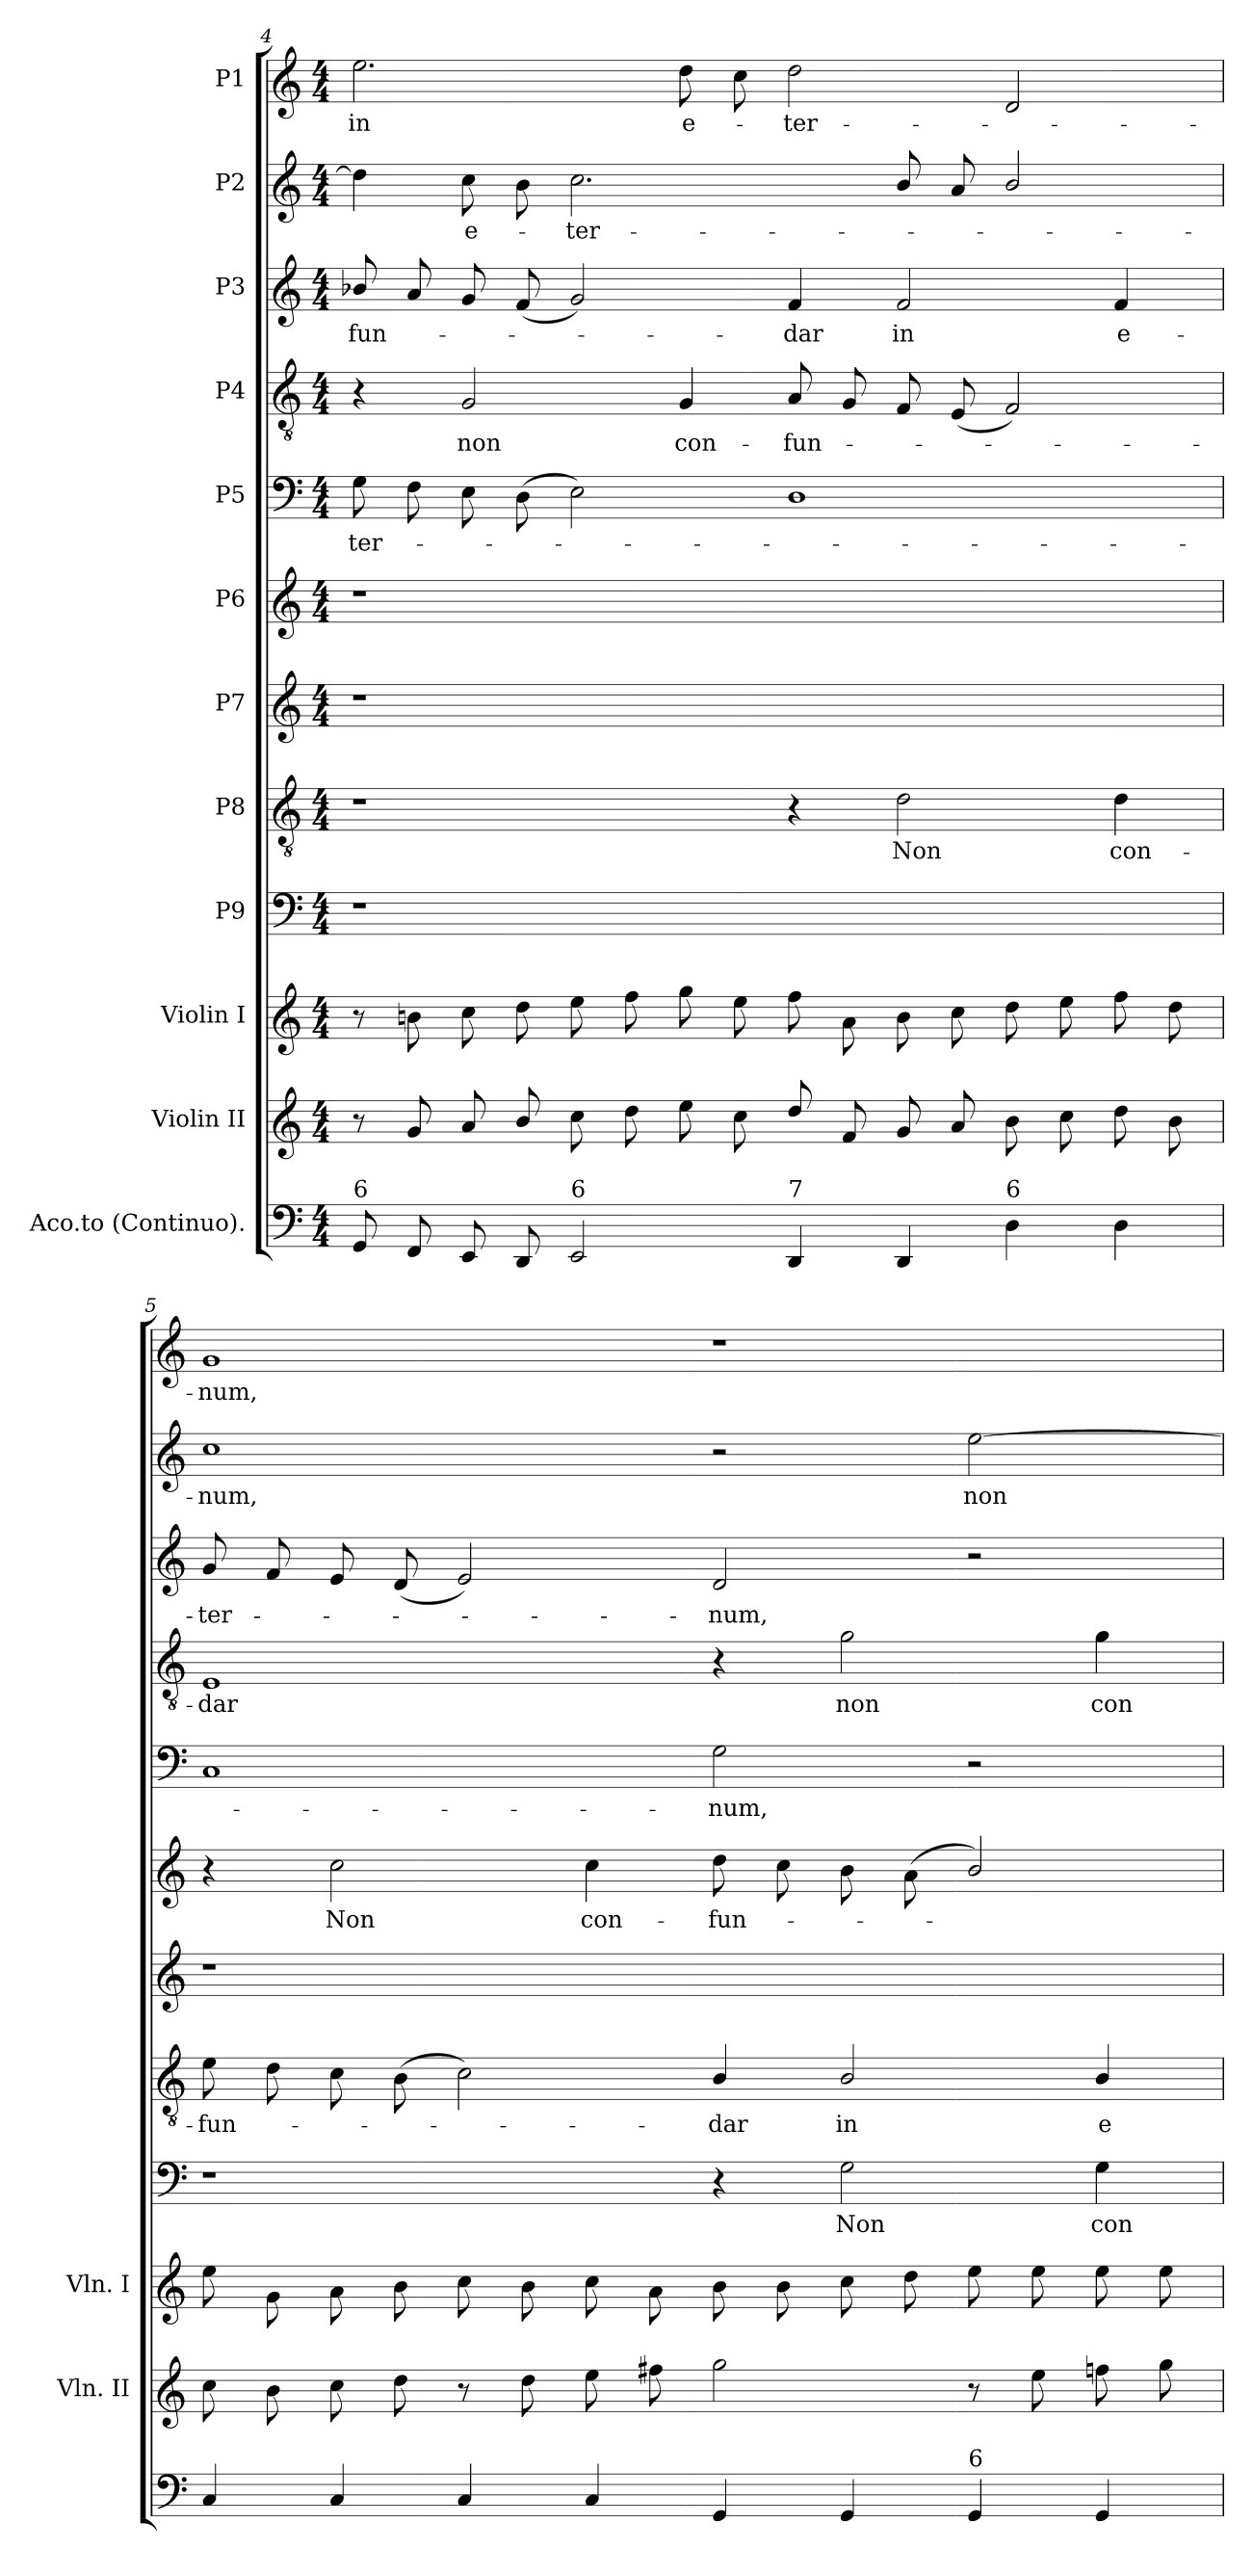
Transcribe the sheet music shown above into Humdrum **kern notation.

**kern	**kern	**kern	**kern	**text	**kern	**text	**kern	**kern	**text	**kern	**text	**kern	**text	**kern	**text	**kern	**text	**kern	**text
*part12	*part11	*part10	*part9	*part9	*part8	*part8	*part7	*part6	*part6	*part5	*part5	*part4	*part4	*part3	*part3	*part2	*part2	*part1	*part1
*staff12	*staff11	*staff10	*staff9	*staff9	*staff8	*staff8	*staff7	*staff6	*staff6	*staff5	*staff5	*staff4	*staff4	*staff3	*staff3	*staff2	*staff2	*staff1	*staff1
*I"Aco.to (Continuo).	*I"Violin II	*I"Violin I	*I"P9	*	*I"P8	*	*I"P7	*I"P6	*	*I"P5	*	*I"P4	*	*I"P3	*	*I"P2	*	*I"P1	*
*	*I'Vln. II	*I'Vln. I	*	*	*	*	*	*	*	*	*	*	*	*	*	*	*	*	*
*clefF4	*clefG2	*clefG2	*clefF4	*	*clefGv2	*	*clefG2	*clefG2	*	*clefF4	*	*clefGv2	*	*clefG2	*	*clefG2	*	*clefG2	*
*	*	*	*	*	*ITrd7c12	*	*	*	*	*	*	*ITrd7c12	*	*	*	*	*	*	*
*k[]	*k[]	*k[]	*k[]	*	*k[]	*	*k[]	*k[]	*	*k[]	*	*k[]	*	*k[]	*	*k[]	*	*k[]	*
*C:	*C:	*C:	*C:	*	*C:	*	*C:	*C:	*	*C:	*	*C:	*	*C:	*	*C:	*	*C:	*
*M4/4	*M4/4	*M4/4	*M4/4	*	*M4/4	*	*M4/4	*M4/4	*	*M4/4	*	*M4/4	*	*M4/4	*	*M4/4	*	*M4/4	*
=4	=4	=4	=4	=4	=4	=4	=4	=4	=4	=4	=4	=4	=4	=4	=4	=4	=4	=4	=4
!	!	!	!LO:N:vis=1	!	!	!	!LO:N:vis=1	!LO:N:vis=1	!	!	!	!	!	!	!	!	!	!	!
!	!	!	!	!	!	!	!	!	!	!	!LO:LY:b:color=#000000	!	!	!	!	!	!	!	!
!	!	!	!	!	!	!	!	!	!	!	!	!	!	!	!LO:LY:b:color=#000000	!	!	!	!
!LO:TX:a:t=6	!	!	!	!	!	!	!	!	!	!	!	!	!	!	!	!	!	!	!
!	!	!	!	!	!	!	!	!	!	!	!	!	!	!	!	!	!	!	!LO:LY:b:color=#000000
8GGi/	8r	8r	1r	.	1r	.	1r	1r	.	8Gi\	-ter-	4r	.	8b-Xi/	-fun-	4ddi\]	.	2.eei\	in
8FFi/	8gi/	8bni\	.	.	.	.	.	.	.	8Fi\	.	.	.	8ai/	.	.	.	.	.
!	!	!	!	!	!	!	!	!	!	!	!	!	!LO:LY:b:color=#000000	!	!	!	!	!	!
!	!	!	!	!	!	!	!	!	!	!	!	!	!	!	!	!	!LO:LY:b:color=#000000	!	!
8EEi/	8ai/	8cci\	.	.	.	.	.	.	.	8Ei\	.	2GGi/	non	8gi/	.	8cci\	e-	.	.
8DDi/	8bi/	8ddi\	.	.	.	.	.	.	.	(8Di\	.	.	.	(8fi/	.	8bi\	.	.	.
!LO:TX:a:t=6	!	!	!	!	!	!	!	!	!	!	!	!	!	!	!	!	!	!	!
!	!	!	!	!	!	!	!	!	!	!	!	!	!	!	!	!	!LO:LY:b:color=#000000	!	!
2EEi/	8cci\	8eei\	.	.	.	.	.	.	.	2Ei\)	.	.	.	2gi/)	.	2.cci\	-ter-	.	.
.	8ddi\	8ffi\	.	.	.	.	.	.	.	.	.	.	.	.	.	.	.	.	.
!	!	!	!	!	!	!	!	!	!	!	!	!	!LO:LY:b:color=#000000	!	!	!	!	!	!
!	!	!	!	!	!	!	!	!	!	!	!	!	!	!	!	!	!	!	!LO:LY:b:color=#000000
.	8eei\	8ggi\	.	.	.	.	.	.	.	.	.	4GGi/	con-	.	.	.	.	8ddi\	e-
.	8cci\	8eei\	.	.	.	.	.	.	.	.	.	.	.	.	.	.	.	8cci\	.
!	!	!	!	!	!	!	!	!	!	!	!	!	!LO:LY:b:color=#000000	!	!	!	!	!	!
!	!	!	!	!	!	!	!	!	!	!	!	!	!	!	!LO:LY:b:color=#000000	!	!	!	!
!LO:TX:a:t=7	!	!	!	!	!	!	!	!	!	!	!	!	!	!	!	!	!	!	!
!	!	!	!	!	!	!	!	!	!	!	!	!	!	!	!	!	!	!	!LO:LY:b:color=#000000
4DDi/	8ddi/	8ffi\	1ryy	.	4r	.	1ryy	1ryy	.	1Di	.	8AAi/	-fun-	4fi/	-dar	.	.	2ddi\	-ter-
.	8fi/	8ai\	.	.	.	.	.	.	.	.	.	8GGi/	.	.	.	.	.	.	.
!	!	!	!	!	!	!LO:LY:b:color=#000000	!	!	!	!	!	!	!	!	!	!	!	!	!
!	!	!	!	!	!	!	!	!	!	!	!	!	!	!	!LO:LY:b:color=#000000	!	!	!	!
4DDi/	8gi/	8bi\	.	.	2Di\	Non	.	.	.	.	.	8FFi/	.	2fi/	in	8bi/	.	.	.
.	8ai/	8cci\	.	.	.	.	.	.	.	.	.	(8EEi/	.	.	.	8ai/	.	.	.
!LO:TX:a:t=6	!	!	!	!	!	!	!	!	!	!	!	!	!	!	!	!	!	!	!
4Di\	8bi\	8ddi\	.	.	.	.	.	.	.	.	.	2FFi/)	.	.	.	2bi/	.	2di/	.
.	8cci\	8eei\	.	.	.	.	.	.	.	.	.	.	.	.	.	.	.	.	.
!	!	!	!	!	!	!LO:LY:b:color=#000000	!	!	!	!	!	!	!	!	!	!	!	!	!
!	!	!	!	!	!	!	!	!	!	!	!	!	!	!	!LO:LY:b:color=#000000	!	!	!	!
4Di\	8ddi\	8ffi\	.	.	4Di\	con-	.	.	.	.	.	.	.	4fi/	e-	.	.	.	.
.	8bi\	8ddi\	.	.	.	.	.	.	.	.	.	.	.	.	.	.	.	.	.
!!LO:PB:g=z
=5	=5	=5	=5	=5	=5	=5	=5	=5	=5	=5	=5	=5	=5	=5	=5	=5	=5	=5	=5
!	!	!	!	!	!	!LO:LY:b:color=#000000	!LO:N:vis=1	!	!	!	!	!	!	!	!	!	!	!	!
!	!	!	!	!	!	!	!	!	!	!	!	!	!LO:LY:b:color=#000000	!	!	!	!	!	!
!	!	!	!	!	!	!	!	!	!	!	!	!	!	!	!LO:LY:b:color=#000000	!	!	!	!
!	!	!	!	!	!	!	!	!	!	!	!	!	!	!	!	!	!LO:LY:b:color=#000000	!	!
!	!	!	!	!	!	!	!	!	!	!	!	!	!	!	!	!	!	!	!LO:LY:b:color=#000000
4Ci/	8cci\	8eei\	1r	.	8Ei\	-fun-	1r	4r	.	1Ci	.	1EEi	-dar	8gi/	-ter-	1cci	-num,	1gi	-num,
.	8bi\	8gi\	.	.	8Di\	.	.	.	.	.	.	.	.	8fi/	.	.	.	.	.
!	!	!	!	!	!	!	!	!	!LO:LY:b:color=#000000	!	!	!	!	!	!	!	!	!	!
4Ci/	8cci\	8ai\	.	.	8Ci\	.	.	2cci\	Non	.	.	.	.	8ei/	.	.	.	.	.
.	8ddi\	8bi\	.	.	(8BBi\	.	.	.	.	.	.	.	.	(8di/	.	.	.	.	.
4Ci/	8r	8cci\	.	.	2Ci\)	.	.	.	.	.	.	.	.	2ei/)	.	.	.	.	.
.	8ddi\	8bi\	.	.	.	.	.	.	.	.	.	.	.	.	.	.	.	.	.
!	!	!	!	!	!	!	!	!	!LO:LY:b:color=#000000	!	!	!	!	!	!	!	!	!	!
4Ci/	8eei\	8cci\	.	.	.	.	.	4cci\	con-	.	.	.	.	.	.	.	.	.	.
.	8ff#Xi\	8ai\	.	.	.	.	.	.	.	.	.	.	.	.	.	.	.	.	.
!	!	!	!	!	!	!LO:LY:b:color=#000000	!	!	!	!	!	!	!	!	!	!	!	!	!
!	!	!	!	!	!	!	!	!	!LO:LY:b:color=#000000	!	!	!	!	!	!	!	!	!	!
!	!	!	!	!	!	!	!	!	!	!	!LO:LY:b:color=#000000	!	!	!	!	!	!	!	!
!	!	!	!	!	!	!	!	!	!	!	!	!	!	!	!LO:LY:b:color=#000000	!	!	!	!
4GGi/	2ggi\	8bi\	4r	.	4BBi/	-dar	1ryy	8ddi\	-fun-	2Gi\	-num,	4r	.	2di/	-num,	2r	.	1r	.
.	.	8bi\	.	.	.	.	.	8cci\	.	.	.	.	.	.	.	.	.	.	.
!	!	!	!	!LO:LY:b:color=#000000	!	!	!	!	!	!	!	!	!	!	!	!	!	!	!
!	!	!	!	!	!	!LO:LY:b:color=#000000	!	!	!	!	!	!	!	!	!	!	!	!	!
!	!	!	!	!	!	!	!	!	!	!	!	!	!LO:LY:b:color=#000000	!	!	!	!	!	!
4GGi/	.	8cci\	2Gi\	Non	2BBi/	in	.	8bi\	.	.	.	2Gi\	non	.	.	.	.	.	.
.	.	8ddi\	.	.	.	.	.	(8ai\	.	.	.	.	.	.	.	.	.	.	.
!LO:TX:a:t=6	!	!	!	!	!	!	!	!	!	!	!	!	!	!	!	!	!	!	!
!	!	!	!	!	!	!	!	!	!	!	!	!	!	!	!	!	!LO:LY:b:color=#000000	!	!
4GGi/	8r	8eei\	.	.	.	.	.	2bi/)	.	2r	.	.	.	2r	.	[2eei\	non	.	.
.	8eei\	8eei\	.	.	.	.	.	.	.	.	.	.	.	.	.	.	.	.	.
!	!	!	!	!LO:LY:b:color=#000000	!	!	!	!	!	!	!	!	!	!	!	!	!	!	!
!	!	!	!	!	!	!LO:LY:b:color=#000000	!	!	!	!	!	!	!	!	!	!	!	!	!
!	!	!	!	!	!	!	!	!	!	!	!	!	!LO:LY:b:color=#000000	!	!	!	!	!	!
4GGi/	8ffni\	8eei\	4Gi\	con-	4BBi/	e-	.	.	.	.	.	4Gi\	con-	.	.	.	.	.	.
.	8ggi\	8eei\	.	.	.	.	.	.	.	.	.	.	.	.	.	.	.	.	.
=	=	=	=	=	=	=	=	=	=	=	=	=	=	=	=	=	=	=	=
*-	*-	*-	*-	*-	*-	*-	*-	*-	*-	*-	*-	*-	*-	*-	*-	*-	*-	*-	*-
